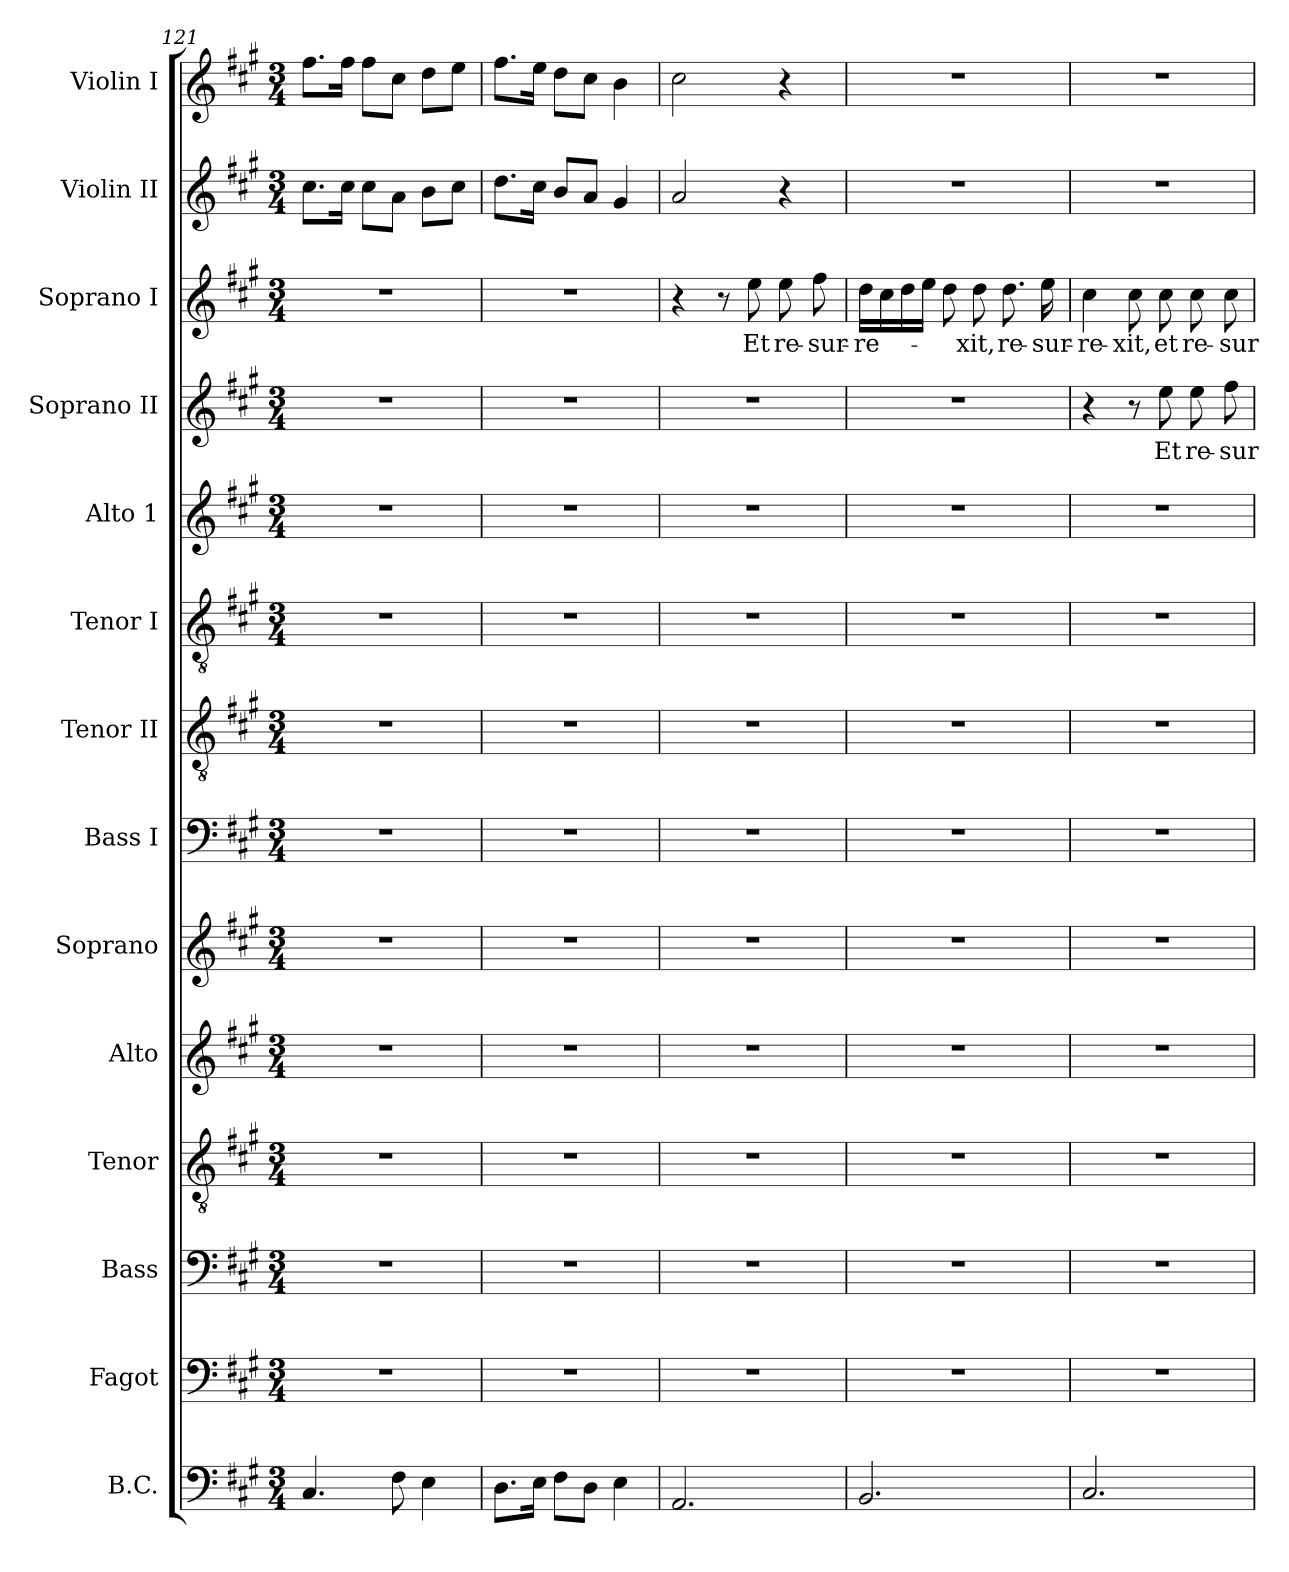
**kern	**kern	**kern	**kern	**kern	**kern	**kern	**kern	**kern	**kern	**kern	**text	**kern	**text	**kern	**kern
*part14	*part13	*part12	*part11	*part10	*part9	*part8	*part7	*part6	*part5	*part4	*part4	*part3	*part3	*part2	*part1
*staff14	*staff13	*staff12	*staff11	*staff10	*staff9	*staff8	*staff7	*staff6	*staff5	*staff4	*staff4	*staff3	*staff3	*staff2	*staff1
*I"B.C.	*I"Fagot	*I"Bass	*I"Tenor	*I"Alto	*I"Soprano	*I"Bass I	*I"Tenor II	*I"Tenor I	*I"Alto 1	*I"Soprano II	*	*I"Soprano I	*	*I"Violin II	*I"Violin I
*I'B.C.	*I'Fg	*	*I'T-R	*	*I'S-R	*I'B1	*I'T2	*I'T1	*I'A1	*I'S2	*	*I'S1	*	*I'Vln. II	*I'Vln. I
!!LO:PB:g=z
*clefF4	*clefF4	*clefF4	*clefGv2	*clefG2	*clefG2	*clefF4	*clefGv2	*clefGv2	*clefG2	*clefG2	*	*clefG2	*	*clefG2	*clefG2
*k[f#c#g#]	*k[f#c#g#]	*k[f#c#g#]	*k[f#c#g#]	*k[f#c#g#]	*k[f#c#g#]	*k[f#c#g#]	*k[f#c#g#]	*k[f#c#g#]	*k[f#c#g#]	*k[f#c#g#]	*	*k[f#c#g#]	*	*k[f#c#g#]	*k[f#c#g#]
*A:	*A:	*A:	*A:	*A:	*A:	*A:	*A:	*A:	*A:	*A:	*	*A:	*	*A:	*A:
*M3/4	*M3/4	*M3/4	*M3/4	*M3/4	*M3/4	*M3/4	*M3/4	*M3/4	*M3/4	*M3/4	*	*M3/4	*	*M3/4	*M3/4
=121	=121	=121	=121	=121	=121	=121	=121	=121	=121	=121	=121	=121	=121	=121	=121
4.C#/	2.r	2.r	2.r	2.r	2.r	2.r	2.r	2.r	2.r	2.r	.	2.r	.	8.cc#\L	8.ff#\L
.	.	.	.	.	.	.	.	.	.	.	.	.	.	16cc#\Jk	16ff#\Jk
.	.	.	.	.	.	.	.	.	.	.	.	.	.	8cc#\L	8ff#\L
8F#\	.	.	.	.	.	.	.	.	.	.	.	.	.	8a\J	8cc#\J
4E\	.	.	.	.	.	.	.	.	.	.	.	.	.	8b\L	8dd\L
.	.	.	.	.	.	.	.	.	.	.	.	.	.	8cc#\J	8ee\J
=122	=122	=122	=122	=122	=122	=122	=122	=122	=122	=122	=122	=122	=122	=122	=122
8.D\L	2.r	2.r	2.r	2.r	2.r	2.r	2.r	2.r	2.r	2.r	.	2.r	.	8.dd\L	8.ff#\L
16E\Jk	.	.	.	.	.	.	.	.	.	.	.	.	.	16cc#\Jk	16ee\Jk
8F#\L	.	.	.	.	.	.	.	.	.	.	.	.	.	8b/L	8dd\L
8D\J	.	.	.	.	.	.	.	.	.	.	.	.	.	8a/J	8cc#\J
4E\	.	.	.	.	.	.	.	.	.	.	.	.	.	4g#/	4b\
=123	=123	=123	=123	=123	=123	=123	=123	=123	=123	=123	=123	=123	=123	=123	=123
2.AA/	2.r	2.r	2.r	2.r	2.r	2.r	2.r	2.r	2.r	2.r	.	4r	.	2a/	2cc#\
.	.	.	.	.	.	.	.	.	.	.	.	8r	.	.	.
!	!	!	!	!	!	!	!	!	!	!	!	!	!LO:LY:b	!	!
.	.	.	.	.	.	.	.	.	.	.	.	8ee\	Et	.	.
!	!	!	!	!	!	!	!	!	!	!	!	!	!LO:LY:b	!	!
.	.	.	.	.	.	.	.	.	.	.	.	8ee\	re-	4r	4r
!	!	!	!	!	!	!	!	!	!	!	!	!	!LO:LY:b	!	!
.	.	.	.	.	.	.	.	.	.	.	.	8ff#\	-sur-	.	.
=124	=124	=124	=124	=124	=124	=124	=124	=124	=124	=124	=124	=124	=124	=124	=124
!	!	!	!	!	!	!	!	!	!	!	!	!	!LO:LY:b	!	!
2.BB/	2.r	2.r	2.r	2.r	2.r	2.r	2.r	2.r	2.r	2.r	.	16dd\LL	-re-	2.r	2.r
.	.	.	.	.	.	.	.	.	.	.	.	16cc#\	.	.	.
.	.	.	.	.	.	.	.	.	.	.	.	16dd\	.	.	.
.	.	.	.	.	.	.	.	.	.	.	.	16ee\JJ	.	.	.
.	.	.	.	.	.	.	.	.	.	.	.	8dd\	.	.	.
!	!	!	!	!	!	!	!	!	!	!	!	!	!LO:LY:b	!	!
.	.	.	.	.	.	.	.	.	.	.	.	8dd\	-xit,	.	.
!	!	!	!	!	!	!	!	!	!	!	!	!	!LO:LY:b	!	!
.	.	.	.	.	.	.	.	.	.	.	.	8.dd\	re-	.	.
!	!	!	!	!	!	!	!	!	!	!	!	!	!LO:LY:b	!	!
.	.	.	.	.	.	.	.	.	.	.	.	16ee\	-sur-	.	.
=125	=125	=125	=125	=125	=125	=125	=125	=125	=125	=125	=125	=125	=125	=125	=125
!	!	!	!	!	!	!	!	!	!	!	!	!	!LO:LY:b	!	!
2.C#/	2.r	2.r	2.r	2.r	2.r	2.r	2.r	2.r	2.r	4r	.	4cc#\	-re-	2.r	2.r
!	!	!	!	!	!	!	!	!	!	!	!	!	!LO:LY:b	!	!
.	.	.	.	.	.	.	.	.	.	8r	.	8cc#\	-xit,	.	.
!	!	!	!	!	!	!	!	!	!	!	!LO:LY:b	!	!LO:LY:b	!	!
.	.	.	.	.	.	.	.	.	.	8ee\	Et	8cc#\	et	.	.
!	!	!	!	!	!	!	!	!	!	!	!LO:LY:b	!	!LO:LY:b	!	!
.	.	.	.	.	.	.	.	.	.	8ee\	re-	8cc#\	re-	.	.
!	!	!	!	!	!	!	!	!	!	!	!LO:LY:b	!	!LO:LY:b	!	!
.	.	.	.	.	.	.	.	.	.	8ff#\	-sur-	8cc#\	-sur-	.	.
=	=	=	=	=	=	=	=	=	=	=	=	=	=	=	=
*-	*-	*-	*-	*-	*-	*-	*-	*-	*-	*-	*-	*-	*-	*-	*-
